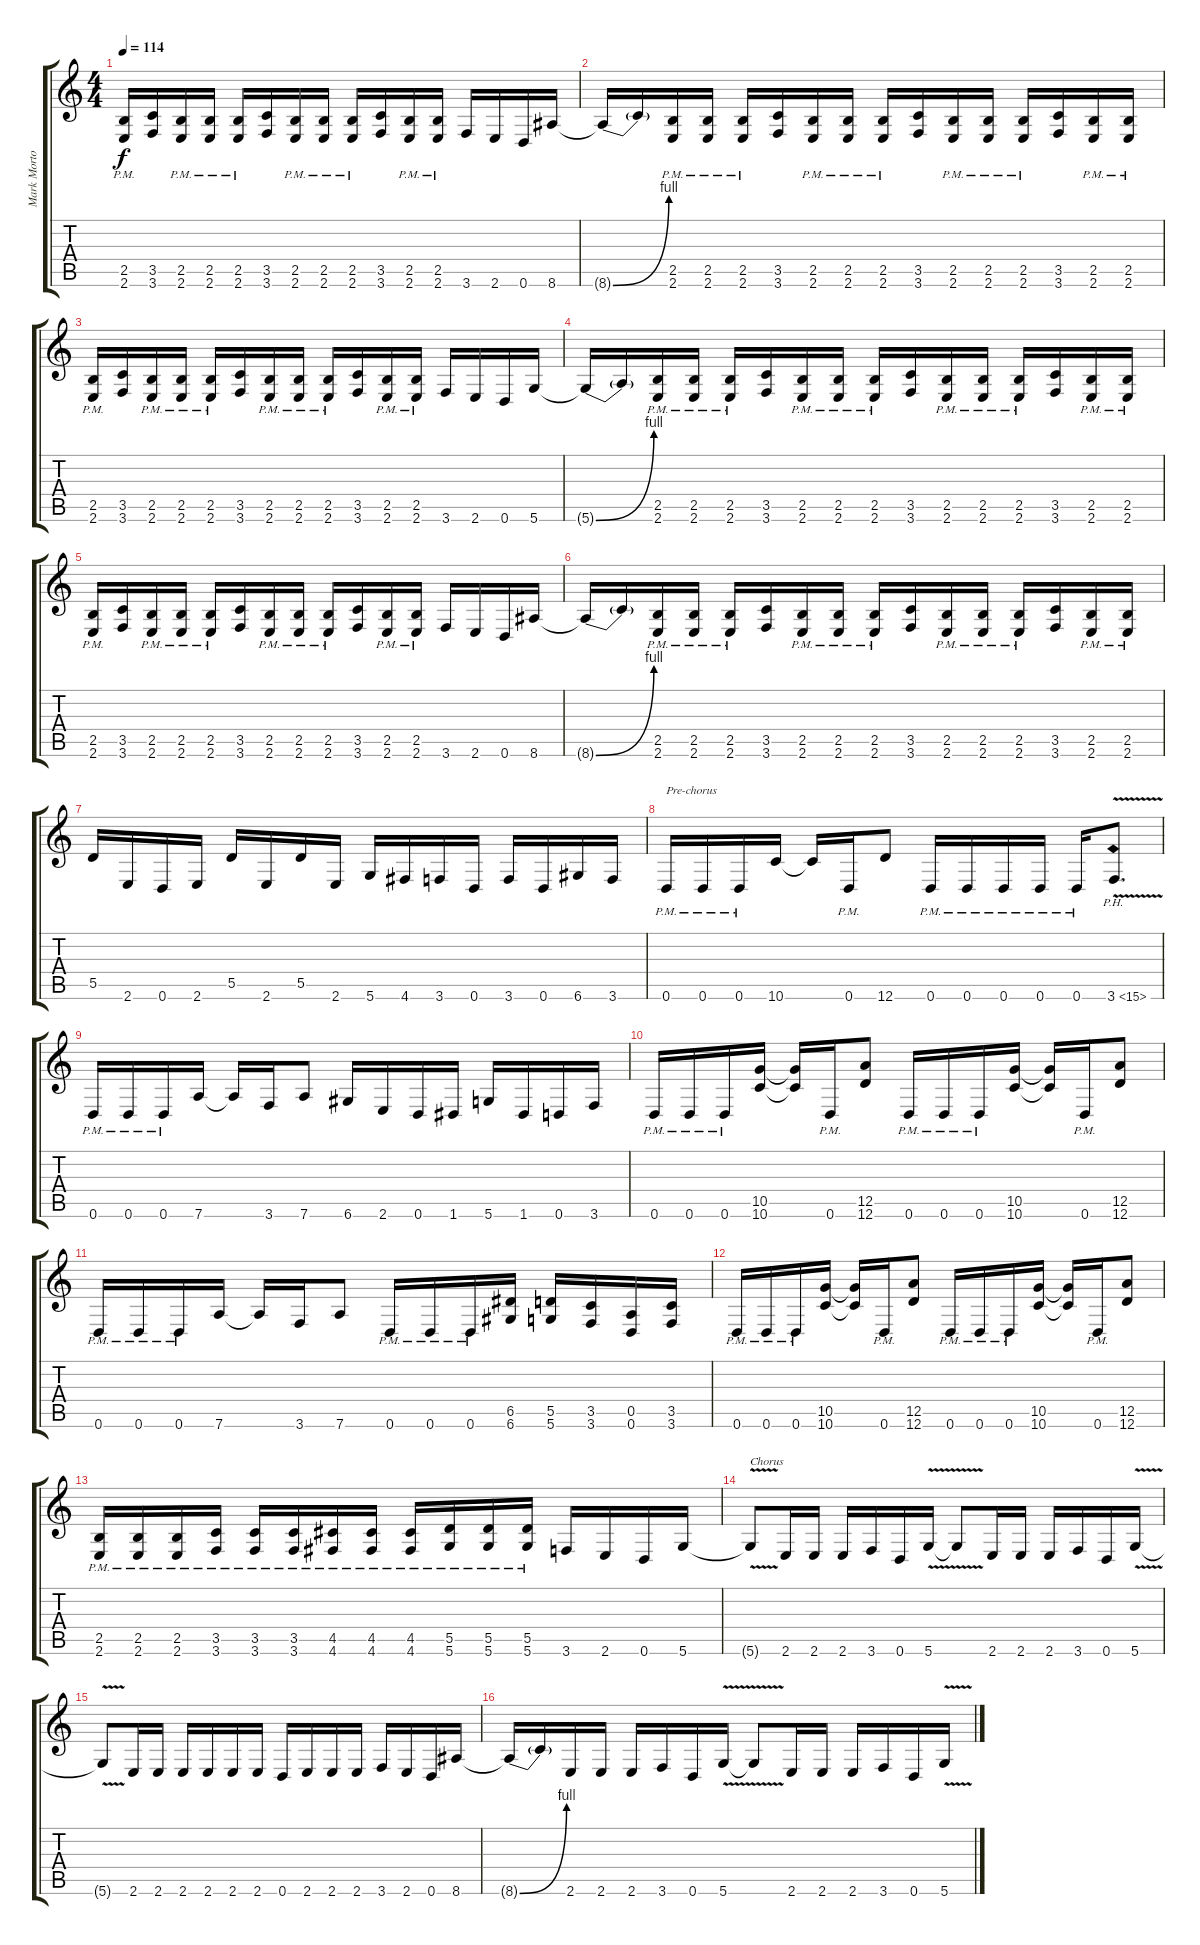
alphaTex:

\track ("Mark Morton (Rhythm)" "Mark Morto") {instrument distortionguitar}
\staff {score tabs}
\tuning (E4 B3 G3 D3 A2 D2) {hide}
\ts (4 4)
\tempo 114
\clef g2
\ks c
(2.5{pm} 2.6{pm}).16{dy f} (3.5 3.6).16 (2.5{pm} 2.6{pm}).16 (2.5{pm} 2.6{pm}).16 (2.5{pm} 2.6{pm}).16 (3.5 3.6).16 (2.5{pm} 2.6{pm}).16 (2.5{pm} 2.6{pm}).16 (2.5{pm} 2.6{pm}).16 (3.5 3.6).16 (2.5{pm} 2.6{pm}).16 (2.5{pm} 2.6{pm}).16 3.6.16 2.6.16 0.6.16 8.6.16 |
8.6{be (bend 0 0 60 4) t}.16 8.6{t}.16 (2.5{pm} 2.6{pm}).16 (2.5{pm} 2.6{pm}).16 (2.5{pm} 2.6{pm}).16 (3.5 3.6).16 (2.5{pm} 2.6{pm}).16 (2.5{pm} 2.6{pm}).16 (2.5{pm} 2.6{pm}).16 (3.5 3.6).16 (2.5{pm} 2.6{pm}).16 (2.5{pm} 2.6{pm}).16 (2.5{pm} 2.6{pm}).16 (3.5 3.6).16 (2.5{pm} 2.6{pm}).16 (2.5{pm} 2.6{pm}).16 |
(2.5{pm} 2.6{pm}).16 (3.5 3.6).16 (2.5{pm} 2.6{pm}).16 (2.5{pm} 2.6{pm}).16 (2.5{pm} 2.6{pm}).16 (3.5 3.6).16 (2.5{pm} 2.6{pm}).16 (2.5{pm} 2.6{pm}).16 (2.5{pm} 2.6{pm}).16 (3.5 3.6).16 (2.5{pm} 2.6{pm}).16 (2.5{pm} 2.6{pm}).16 3.6.16 2.6.16 0.6.16 5.6.16 |
5.6{be (bend 0 0 60 4) t}.16 5.6{t}.16 (2.5{pm} 2.6{pm}).16 (2.5{pm} 2.6{pm}).16 (2.5{pm} 2.6{pm}).16 (3.5 3.6).16 (2.5{pm} 2.6{pm}).16 (2.5{pm} 2.6{pm}).16 (2.5{pm} 2.6{pm}).16 (3.5 3.6).16 (2.5{pm} 2.6{pm}).16 (2.5{pm} 2.6{pm}).16 (2.5{pm} 2.6{pm}).16 (3.5 3.6).16 (2.5{pm} 2.6{pm}).16 (2.5{pm} 2.6{pm}).16 |
(2.5{pm} 2.6{pm}).16 (3.5 3.6).16 (2.5{pm} 2.6{pm}).16 (2.5{pm} 2.6{pm}).16 (2.5{pm} 2.6{pm}).16 (3.5 3.6).16 (2.5{pm} 2.6{pm}).16 (2.5{pm} 2.6{pm}).16 (2.5{pm} 2.6{pm}).16 (3.5 3.6).16 (2.5{pm} 2.6{pm}).16 (2.5{pm} 2.6{pm}).16 3.6.16 2.6.16 0.6.16 8.6.16 |
8.6{be (bend 0 0 60 4) t}.16 8.6{t}.16 (2.5{pm} 2.6{pm}).16 (2.5{pm} 2.6{pm}).16 (2.5{pm} 2.6{pm}).16 (3.5 3.6).16 (2.5{pm} 2.6{pm}).16 (2.5{pm} 2.6{pm}).16 (2.5{pm} 2.6{pm}).16 (3.5 3.6).16 (2.5{pm} 2.6{pm}).16 (2.5{pm} 2.6{pm}).16 (2.5{pm} 2.6{pm}).16 (3.5 3.6).16 (2.5{pm} 2.6{pm}).16 (2.5{pm} 2.6{pm}).16 |
5.5.16 2.6.16 0.6.16 2.6.16 5.5.16 2.6.16 5.5.16 2.6.16 5.6.16 4.6.16 3.6.16 0.6.16 3.6.16 0.6.16 6.6.16 3.6.16 |
0.6{pm}.16{txt "Pre-chorus"} 0.6{pm}.16 0.6{pm}.16 10.6.16 10.6{t}.16 0.6{pm}.16 12.6.8 0.6{pm}.16 0.6{pm}.16 0.6{pm}.16 0.6{pm}.16 0.6{pm}.16 3.6{ph 12 v}.8{d} |
0.6{pm}.16 0.6{pm}.16 0.6{pm}.16 7.6.16 7.6{t}.16 3.6.16 7.6.8 6.6.16 2.6.16 0.6.16 1.6.16 5.6.16 1.6.16 0.6.16 3.6.16 |
0.6{pm}.16 0.6{pm}.16 0.6{pm}.16 (10.5 10.6).16 (10.5{t} 10.6{t}).16 0.6{pm}.16 (12.5 12.6).8 0.6{pm}.16 0.6{pm}.16 0.6{pm}.16 (10.5 10.6).16 (10.5{t} 10.6{t}).16 0.6{pm}.16 (12.5 12.6).8 |
0.6{pm}.16 0.6{pm}.16 0.6{pm}.16 7.6.16 7.6{t}.16 3.6.16 7.6.8 0.6{pm}.16 0.6{pm}.16 0.6{pm}.16 (6.5 6.6).16 (5.5 5.6).16 (3.5 3.6).16 (0.5 0.6).16 (3.5 3.6).16 |
0.6{pm}.16 0.6{pm}.16 0.6{pm}.16 (10.5 10.6).16 (10.5{t} 10.6{t}).16 0.6{pm}.16 (12.5 12.6).8 0.6{pm}.16 0.6{pm}.16 0.6{pm}.16 (10.5 10.6).16 (10.5{t} 10.6{t}).16 0.6{pm}.16 (12.5 12.6).8 |
(2.5{pm} 2.6{pm}).16 (2.5{pm} 2.6{pm}).16 (2.5{pm} 2.6{pm}).16 (3.5{pm} 3.6{pm}).16 (3.5{pm} 3.6{pm}).16 (3.5{pm} 3.6{pm}).16 (4.5{pm} 4.6{pm}).16 (4.5{pm} 4.6{pm}).16 (4.5{pm} 4.6{pm}).16 (5.5{pm} 5.6{pm}).16 (5.5{pm} 5.6{pm}).16 (5.5{pm} 5.6{pm}).16 3.6.16 2.6.16 0.6.16 5.6.16 |
5.6{v t}.8{txt "Chorus"} 2.6.16 2.6.16 2.6.16 3.6.16 0.6.16 5.6{v}.16 5.6{t}.8 2.6.16 2.6.16 2.6.16 3.6.16 0.6.16 5.6{v}.16 |
5.6{t}.8 2.6.16 2.6.16 2.6.16 2.6.16 2.6.16 2.6.16 0.6.16 2.6.16 2.6.16 2.6.16 3.6.16 2.6.16 0.6.16 8.6.16 |
8.6{be (bend 0 0 60 4) t}.16 8.6{t}.16 2.6.16 2.6.16 2.6.16 3.6.16 0.6.16 5.6{v}.16 5.6{t}.8 2.6.16 2.6.16 2.6.16 3.6.16 0.6.16 5.6{v}.16
